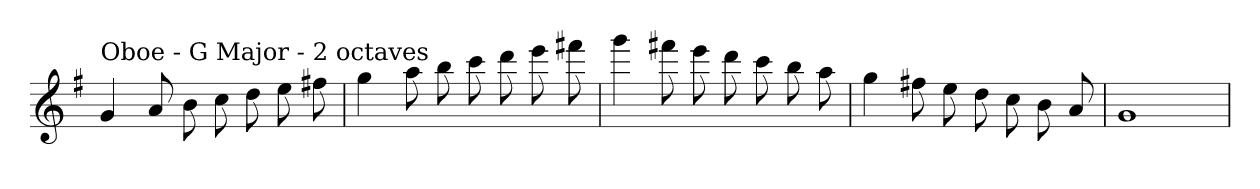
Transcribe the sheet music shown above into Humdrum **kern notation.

**kern
*part1
*staff1
*clefG2
*k[f#]
*G:
=
!LO:TX:a:t=Oboe - G Major - 2 octaves
4g
8a
8b
8cc
8dd
8ee
8ff#X
=
4gg
8aa
8bb
8ccc
8ddd
8eee
8fff#X
=
4ggg
8fff#X
8eee
8ddd
8ccc
8bb
8aa
=
4gg
8ff#X
8ee
8dd
8cc
8b
8a
=
1g
=
*-
